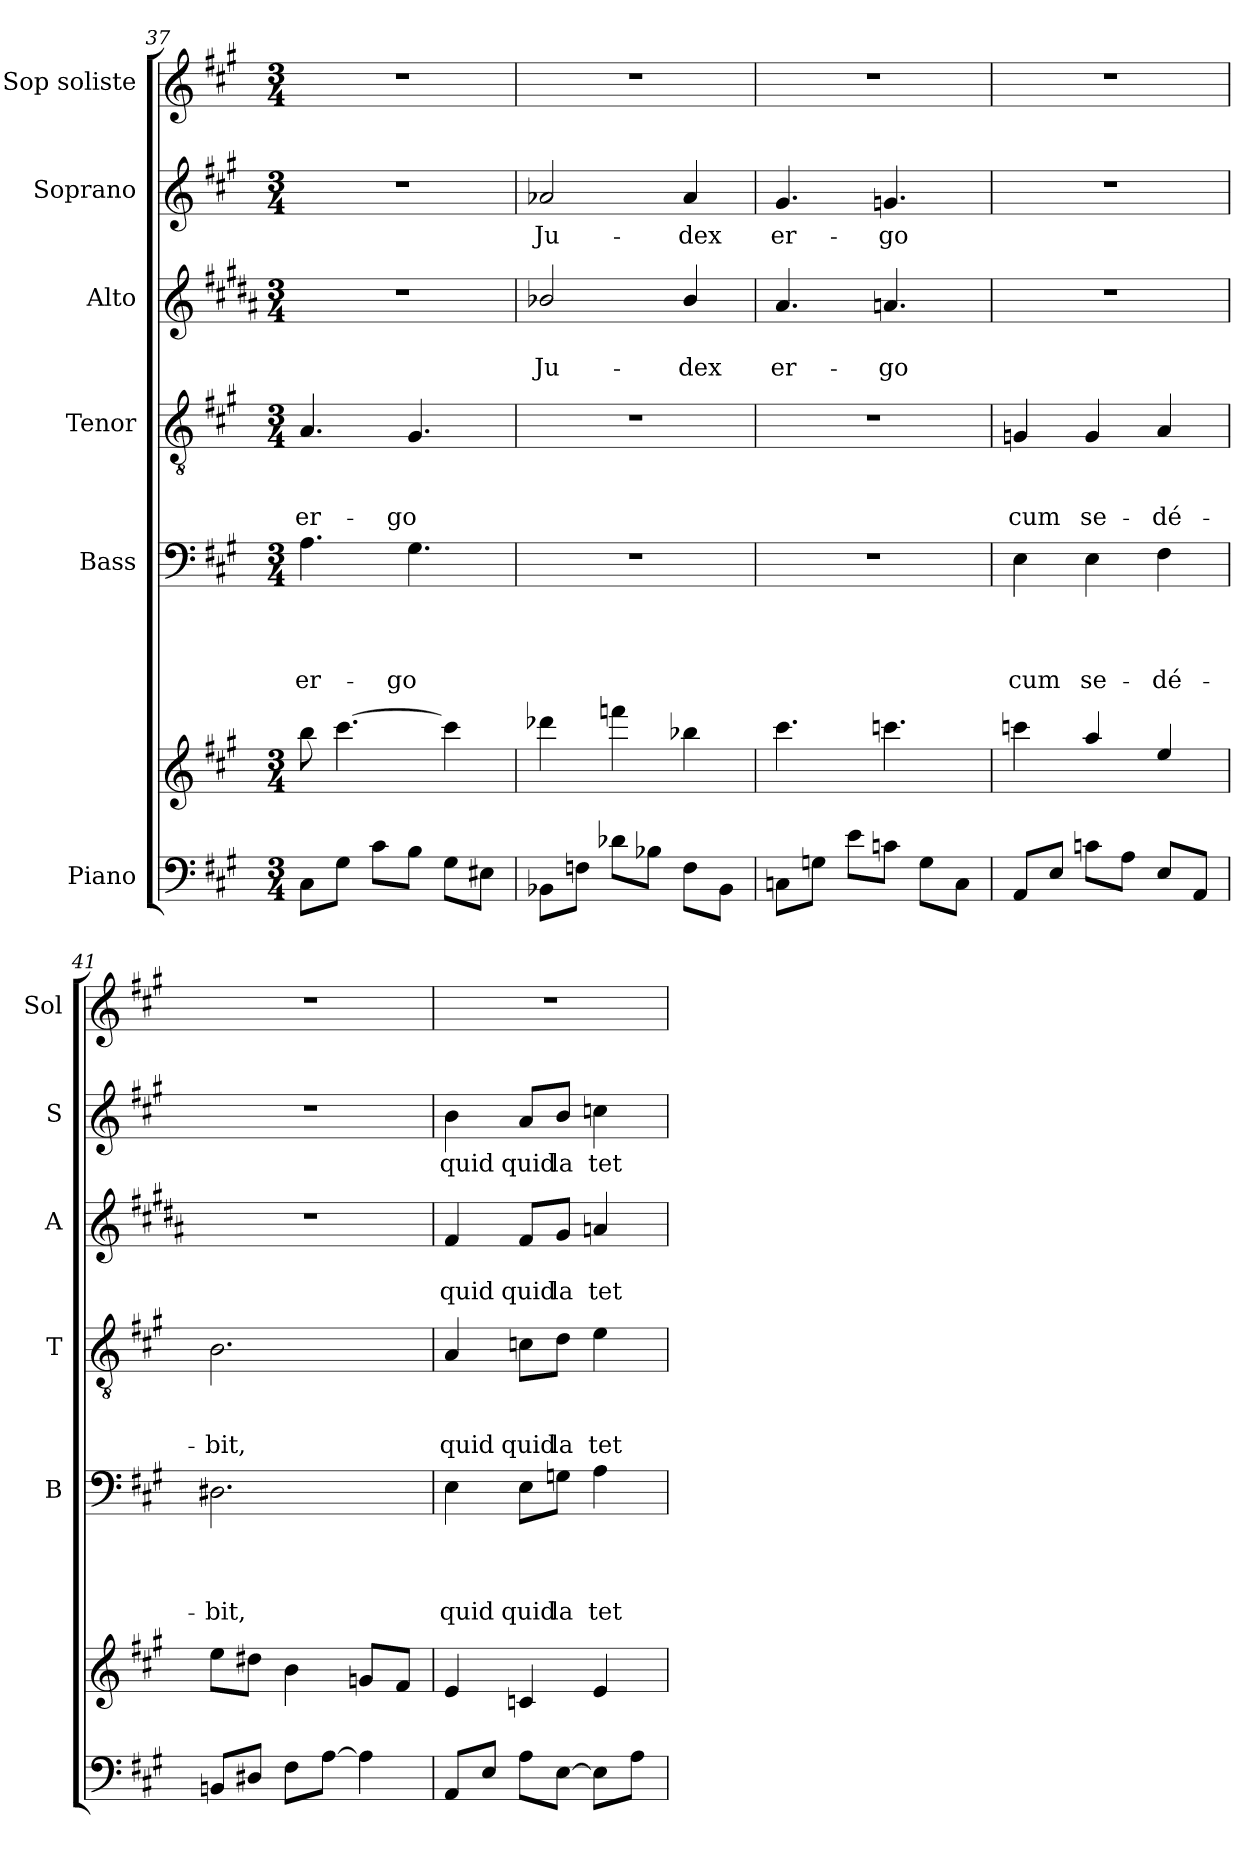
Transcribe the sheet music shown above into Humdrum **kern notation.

**kern	**kern	**kern	**text	**text	**text	**text	**kern	**text	**text	**text	**kern	**text	**text	**kern	**text	**kern
*part6	*part6	*part5	*part5	*part5	*part5	*part5	*part4	*part4	*part4	*part4	*part3	*part3	*part3	*part2	*part2	*part1
*staff7	*staff6	*staff5	*staff5	*staff5	*staff5	*staff5	*staff4	*staff4	*staff4	*staff4	*staff3	*staff3	*staff3	*staff2	*staff2	*staff1
*I"Piano	*	*I"Bass	*	*	*	*	*I"Tenor	*	*	*	*I"Alto	*	*	*I"Soprano	*	*I"Sop soliste
*	*	*I'B	*	*	*	*	*I'T	*	*	*	*I'A	*	*	*I'S	*	*I'Sol
!!LO:LB:g=z
*clefF4	*clefG2	*clefF4	*	*	*	*	*clefGv2	*	*	*	*clefG2	*	*	*clefG2	*	*clefG2
*	*	*	*	*	*	*	*	*	*	*	*ITrd1c2	*	*	*	*	*
*k[f#c#g#]	*k[f#c#g#]	*k[f#c#g#]	*	*	*	*	*k[f#c#g#]	*	*	*	*k[f#c#g#]	*	*	*k[f#c#g#]	*	*k[f#c#g#]
*A:	*A:	*A:	*	*	*	*	*A:	*	*	*	*A:	*	*	*A:	*	*A:
*M3/4	*M3/4	*M3/4	*	*	*	*	*M3/4	*	*	*	*M3/4	*	*	*M3/4	*	*M3/4
=37	=37	=37	=37	=37	=37	=37	=37	=37	=37	=37	=37	=37	=37	=37	=37	=37
!	!	!	!	!	!	!LO:LY:b	!	!	!	!	!	!	!	!	!	!
!	!	!	!	!	!	!	!	!	!	!LO:LY:b	!	!	!	!	!	!
8C#\L	8bb\	4.A\	.	.	.	er-	4.A/	.	.	er-	2.r	.	.	2.r	.	2.r
8G#\J	[4.ccc#\	.	.	.	.	.	.	.	.	.	.	.	.	.	.	.
8c#\L	.	.	.	.	.	.	.	.	.	.	.	.	.	.	.	.
!	!	!	!	!	!	!LO:LY:b	!	!	!	!	!	!	!	!	!	!
!	!	!	!	!	!	!	!	!	!	!LO:LY:b	!	!	!	!	!	!
8B\J	.	4.G#\	.	.	.	-go	4.G#/	.	.	-go	.	.	.	.	.	.
8G#\L	4ccc#\]	.	.	.	.	.	.	.	.	.	.	.	.	.	.	.
8E#X\J	.	.	.	.	.	.	.	.	.	.	.	.	.	.	.	.
=38	=38	=38	=38	=38	=38	=38	=38	=38	=38	=38	=38	=38	=38	=38	=38	=38
!	!	!	!	!	!	!	!	!	!	!	!	!	!LO:LY:b	!	!	!
!	!	!	!	!	!	!	!	!	!	!	!	!	!	!	!LO:LY:b	!
8BB-X\L	4ddd-X\	2.r	.	.	.	.	2.r	.	.	.	2a-X/	.	Ju-	2a-X/	Ju-	2.r
8Fn\J	.	.	.	.	.	.	.	.	.	.	.	.	.	.	.	.
8d-X\L	4fffn\	.	.	.	.	.	.	.	.	.	.	.	.	.	.	.
8B-X\J	.	.	.	.	.	.	.	.	.	.	.	.	.	.	.	.
!	!	!	!	!	!	!	!	!	!	!	!	!	!LO:LY:b	!	!	!
!	!	!	!	!	!	!	!	!	!	!	!	!	!	!	!LO:LY:b	!
8F\L	4bb-X\	.	.	.	.	.	.	.	.	.	4a-/	.	-dex	4a-/	-dex	.
8BB-\J	.	.	.	.	.	.	.	.	.	.	.	.	.	.	.	.
=39	=39	=39	=39	=39	=39	=39	=39	=39	=39	=39	=39	=39	=39	=39	=39	=39
!	!	!	!	!	!	!	!	!	!	!	!	!	!LO:LY:b	!	!	!
!	!	!	!	!	!	!	!	!	!	!	!	!	!	!	!LO:LY:b	!
8Cn\L	4.ccc#\	2.r	.	.	.	.	2.r	.	.	.	4.g#/	.	er-	4.g#/	er-	2.r
8Gn\J	.	.	.	.	.	.	.	.	.	.	.	.	.	.	.	.
8e\L	.	.	.	.	.	.	.	.	.	.	.	.	.	.	.	.
!	!	!	!	!	!	!	!	!	!	!	!	!	!LO:LY:b	!	!	!
!	!	!	!	!	!	!	!	!	!	!	!	!	!	!	!LO:LY:b	!
8cn\J	4.cccn\	.	.	.	.	.	.	.	.	.	4.gn/	.	-go	4.gn/	-go	.
8G\L	.	.	.	.	.	.	.	.	.	.	.	.	.	.	.	.
8C\J	.	.	.	.	.	.	.	.	.	.	.	.	.	.	.	.
=40	=40	=40	=40	=40	=40	=40	=40	=40	=40	=40	=40	=40	=40	=40	=40	=40
!	!	!	!	!	!	!LO:LY:b	!	!	!	!	!	!	!	!	!	!
!	!	!	!	!	!	!	!	!	!	!LO:LY:b	!	!	!	!	!	!
8AA/L	4cccn\	4E\	.	.	.	cum	4Gn/	.	.	cum	2.r	.	.	2.r	.	2.r
8E/J	.	.	.	.	.	.	.	.	.	.	.	.	.	.	.	.
!	!	!	!	!	!	!LO:LY:b	!	!	!	!	!	!	!	!	!	!
!	!	!	!	!	!	!	!	!	!	!LO:LY:b	!	!	!	!	!	!
8cn\L	4aa/	4E\	.	.	.	se-	4G/	.	.	se-	.	.	.	.	.	.
8A\J	.	.	.	.	.	.	.	.	.	.	.	.	.	.	.	.
!	!	!	!	!	!	!LO:LY:b	!	!	!	!	!	!	!	!	!	!
!	!	!	!	!	!	!	!	!	!	!LO:LY:b	!	!	!	!	!	!
8E/L	4ee/	4F#\	.	.	.	-dé-	4A/	.	.	-dé-	.	.	.	.	.	.
8AA/J	.	.	.	.	.	.	.	.	.	.	.	.	.	.	.	.
=41	=41	=41	=41	=41	=41	=41	=41	=41	=41	=41	=41	=41	=41	=41	=41	=41
!	!	!	!	!	!	!LO:LY:b	!	!	!	!	!	!	!	!	!	!
!	!	!	!	!	!	!	!	!	!	!LO:LY:b	!	!	!	!	!	!
8BBni/L	8ee\L	2.D#X\	.	.	.	-bit,	2.B\	.	.	-bit,	2.r	.	.	2.r	.	2.r
8D#X/J	8dd#X\J	.	.	.	.	.	.	.	.	.	.	.	.	.	.	.
8F#\L	4b\	.	.	.	.	.	.	.	.	.	.	.	.	.	.	.
[8A\J	.	.	.	.	.	.	.	.	.	.	.	.	.	.	.	.
4A\]	8gn/L	.	.	.	.	.	.	.	.	.	.	.	.	.	.	.
.	8f#/J	.	.	.	.	.	.	.	.	.	.	.	.	.	.	.
=42	=42	=42	=42	=42	=42	=42	=42	=42	=42	=42	=42	=42	=42	=42	=42	=42
!	!	!	!	!	!	!LO:LY:b	!	!	!	!	!	!	!	!	!	!
!	!	!	!	!	!	!	!	!	!	!LO:LY:b	!	!	!	!	!	!
!	!	!	!	!	!	!	!	!	!	!	!	!	!LO:LY:b	!	!	!
!	!	!	!	!	!	!	!	!	!	!	!	!	!	!	!LO:LY:b	!
8AA/L	4e/	4E\	.	.	.	quid	4A/	.	.	quid	4e/	.	quid	4b\	quid	2.r
8E/J	.	.	.	.	.	.	.	.	.	.	.	.	.	.	.	.
!	!	!	!	!	!	!LO:LY:b	!	!	!	!	!	!	!	!	!	!
!	!	!	!	!	!	!	!	!	!	!LO:LY:b	!	!	!	!	!	!
!	!	!	!	!	!	!	!	!	!	!	!	!	!LO:LY:b	!	!	!
!	!	!	!	!	!	!	!	!	!	!	!	!	!	!	!LO:LY:b	!
8A\L	4cn/	8E\L	.	.	.	quid	8cn\L	.	.	quid	8e/L	.	quid	8a/L	quid	.
!	!	!	!	!	!	!LO:LY:b	!	!	!	!	!	!	!	!	!	!
!	!	!	!	!	!	!	!	!	!	!LO:LY:b	!	!	!	!	!	!
!	!	!	!	!	!	!	!	!	!	!	!	!	!LO:LY:b	!	!	!
!	!	!	!	!	!	!	!	!	!	!	!	!	!	!	!LO:LY:b	!
[8E\J	.	8Gn\J	.	.	.	la	8d\J	.	.	la	8f#/J	.	la	8b/J	la	.
!	!	!	!	!	!	!LO:LY:b	!	!	!	!	!	!	!	!	!	!
!	!	!	!	!	!	!	!	!	!	!LO:LY:b	!	!	!	!	!	!
!	!	!	!	!	!	!	!	!	!	!	!	!	!LO:LY:b	!	!	!
!	!	!	!	!	!	!	!	!	!	!	!	!	!	!	!LO:LY:b	!
8E\L]	4e/	4A\	.	.	.	tet	4e\	.	.	tet	4gn/	.	tet	4ccn\	tet	.
8A\J	.	.	.	.	.	.	.	.	.	.	.	.	.	.	.	.
=	=	=	=	=	=	=	=	=	=	=	=	=	=	=	=	=
*-	*-	*-	*-	*-	*-	*-	*-	*-	*-	*-	*-	*-	*-	*-	*-	*-
